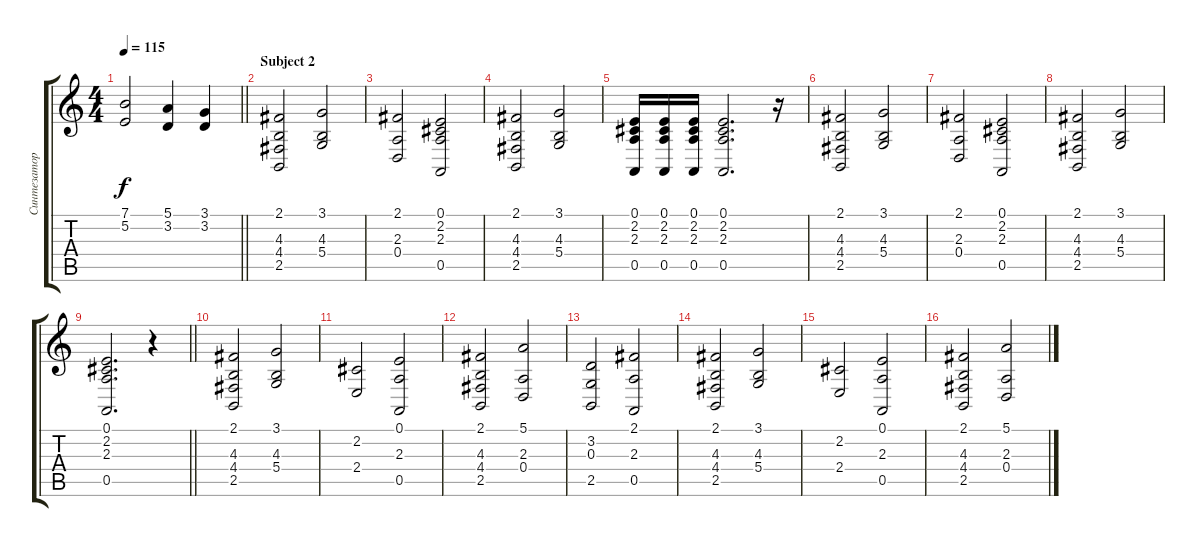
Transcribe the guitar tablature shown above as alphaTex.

\track ("Синтезатор" "Синтезатор") {instrument synthstrings1}
\staff {score tabs}
\tuning (E4 B3 G3 D3 A2 E2) {hide}
\ts (4 4)
\tempo 115
\clef g2
\barLineRight lightlight
\ks c
(7.1 5.2).2{dy f} (5.1 3.2).4 (3.1 3.2).4 |
\section ("" "Subject 2")
(2.1 4.3 4.4 2.5).2 (3.1 4.3 5.4).2 |
(2.1 2.3 0.4).2 (0.1 2.2 2.3 0.5).2 |
(2.1 4.3 4.4 2.5).2 (3.1 4.3 5.4).2 |
(0.1 2.2 2.3 0.5).16 (0.1 2.2 2.3 0.5).16 (0.1 2.2 2.3 0.5).16 (0.1 2.2 2.3 0.5).2{d} r.16 |
(2.1 4.3 4.4 2.5).2 (3.1 4.3 5.4).2 |
(2.1 2.3 0.4).2 (0.1 2.2 2.3 0.5).2 |
(2.1 4.3 4.4 2.5).2 (3.1 4.3 5.4).2 |
\barLineRight lightlight
(0.1 2.2 2.3 0.5).2{d} r.4 |
(2.1 4.3 4.4 2.5).2{volume 9} (3.1 4.3 5.4).2 |
(2.2 2.4).2 (0.1 2.3 0.5).2 |
(2.1 4.3 4.4 2.5).2 (5.1 2.3 0.4).2 |
(3.2 0.3 2.5).2 (2.1 2.3 0.5).2 |
(2.1 4.3 4.4 2.5).2 (3.1 4.3 5.4).2 |
(2.2 2.4).2 (0.1 2.3 0.5).2 |
(2.1 4.3 4.4 2.5).2 (5.1 2.3 0.4).2
